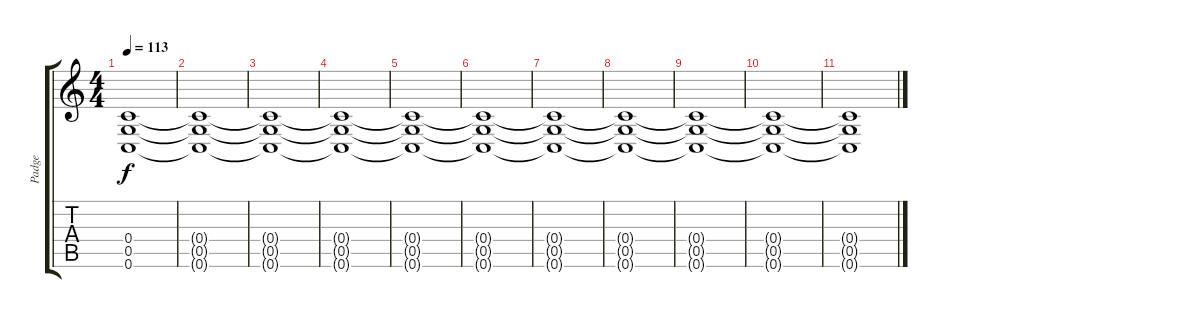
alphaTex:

\track ("Padge" "Padge") {instrument distortionguitar}
\staff {score tabs}
\tuning (D4 A3 F3 C3 G2 C2) {hide}
\ts (4 4)
\tempo 113
\clef g2
\ks c
(0.4{t} 0.5{t} 0.6{t}).1{dy f} |
(0.4{t} 0.5{t} 0.6{t}).1 |
(0.4{t} 0.5{t} 0.6{t}).1 |
(0.4{t} 0.5{t} 0.6{t}).1 |
(0.4{t} 0.5{t} 0.6{t}).1 |
(0.4{t} 0.5{t} 0.6{t}).1 |
(0.4{t} 0.5{t} 0.6{t}).1 |
(0.4{t} 0.5{t} 0.6{t}).1 |
(0.4{t} 0.5{t} 0.6{t}).1 |
(0.4{t} 0.5{t} 0.6{t}).1 |
(0.4{t} 0.5{t} 0.6{t}).1
